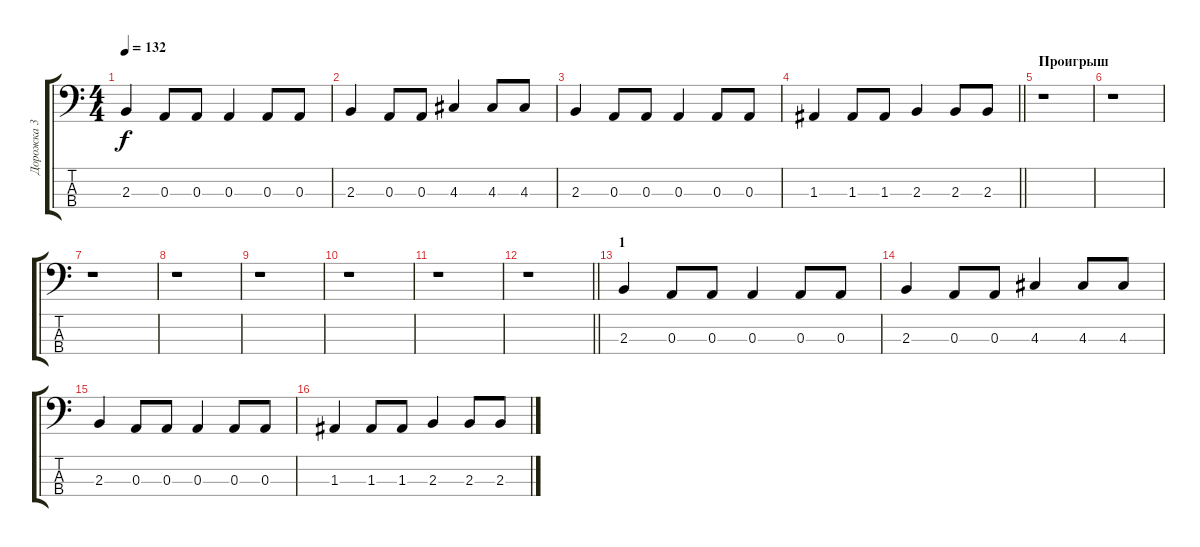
\track ("Дорожка 3" "Дорожка 3") {instrument electricbasspick}
\staff {score tabs}
\tuning (G2 D2 A1 E1) {hide}
\ts (4 4)
\tempo 132
\clef f4
\ks c
2.3.4{dy f} 0.3.8 0.3.8 0.3.4 0.3.8 0.3.8 |
2.3.4 0.3.8 0.3.8 4.3.4 4.3.8 4.3.8 |
2.3.4 0.3.8 0.3.8 0.3.4 0.3.8 0.3.8 |
\barLineRight lightlight
1.3.4 1.3.8 1.3.8 2.3.4 2.3.8 2.3.8 |
\section ("" "Проигрыш")
r.1 |
r.1 |
r.1 |
r.1 |
r.1 |
r.1 |
r.1 |
\barLineRight lightlight
r.1 |
\section ("" "1")
2.3.4 0.3.8 0.3.8 0.3.4 0.3.8 0.3.8 |
2.3.4 0.3.8 0.3.8 4.3.4 4.3.8 4.3.8 |
2.3.4 0.3.8 0.3.8 0.3.4 0.3.8 0.3.8 |
1.3.4 1.3.8 1.3.8 2.3.4 2.3.8 2.3.8
